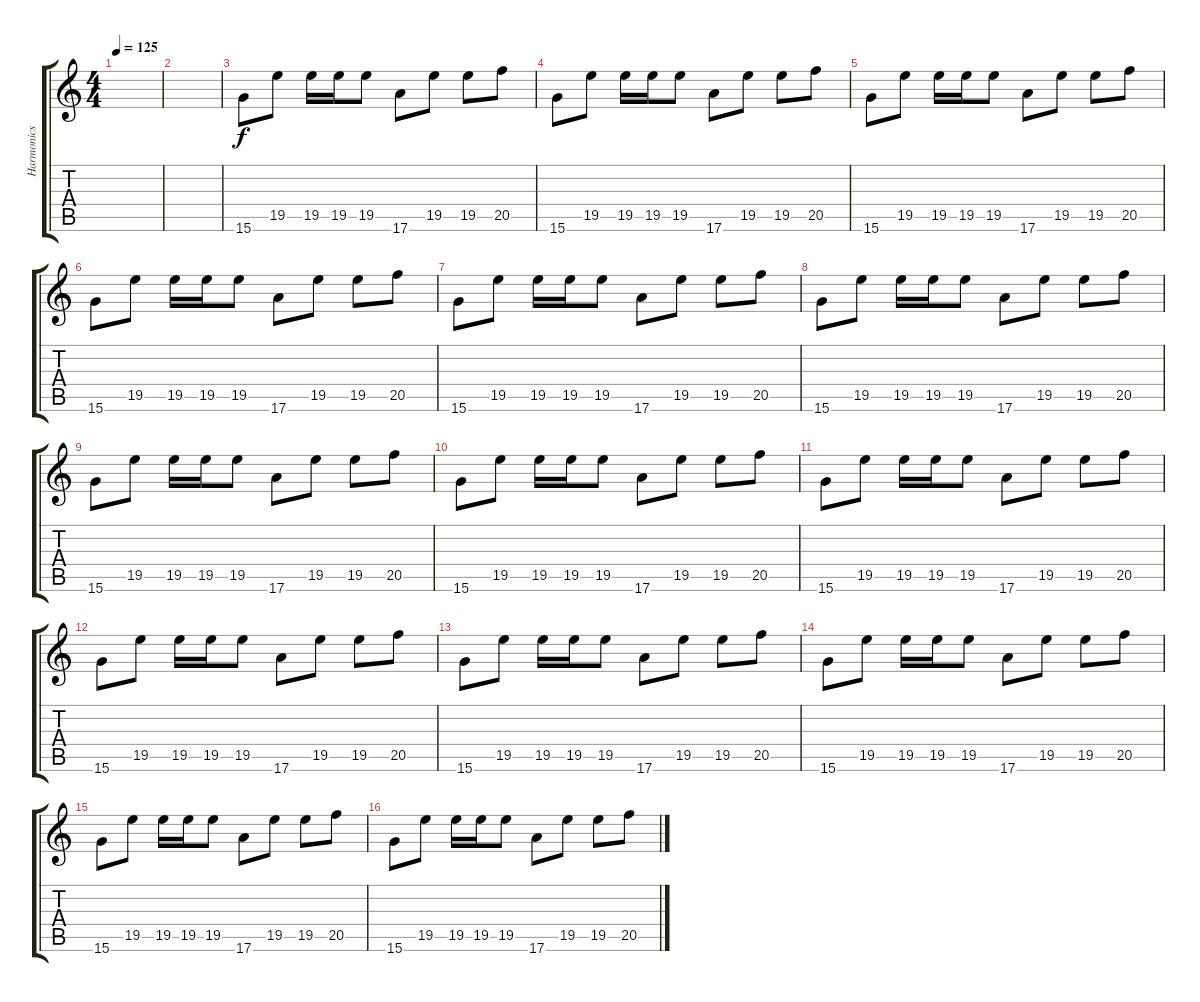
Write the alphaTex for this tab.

\track ("Harmonics" "Harmonics") {instrument guitarharmonics}
\staff {score tabs}
\tuning (E4 B3 G3 D3 A2 E2) {hide}
\ts (4 4)
\tempo 125
\clef g2
\ks c
|
|
15.6.8 19.5.8 19.5.16 19.5.16 19.5.8 17.6.8 19.5.8 19.5.8 20.5.8 |
15.6.8 19.5.8 19.5.16 19.5.16 19.5.8 17.6.8 19.5.8 19.5.8 20.5.8 |
15.6.8 19.5.8 19.5.16 19.5.16 19.5.8 17.6.8 19.5.8 19.5.8 20.5.8 |
15.6.8 19.5.8 19.5.16 19.5.16 19.5.8 17.6.8 19.5.8 19.5.8 20.5.8 |
15.6.8 19.5.8 19.5.16 19.5.16 19.5.8 17.6.8 19.5.8 19.5.8 20.5.8 |
15.6.8 19.5.8 19.5.16 19.5.16 19.5.8 17.6.8 19.5.8 19.5.8 20.5.8 |
15.6.8 19.5.8 19.5.16 19.5.16 19.5.8 17.6.8 19.5.8 19.5.8 20.5.8 |
15.6.8 19.5.8 19.5.16 19.5.16 19.5.8 17.6.8 19.5.8 19.5.8 20.5.8 |
15.6.8 19.5.8 19.5.16 19.5.16 19.5.8 17.6.8 19.5.8 19.5.8 20.5.8 |
15.6.8 19.5.8 19.5.16 19.5.16 19.5.8 17.6.8 19.5.8 19.5.8 20.5.8 |
15.6.8 19.5.8 19.5.16 19.5.16 19.5.8 17.6.8 19.5.8 19.5.8 20.5.8 |
15.6.8 19.5.8 19.5.16 19.5.16 19.5.8 17.6.8 19.5.8 19.5.8 20.5.8 |
15.6.8 19.5.8 19.5.16 19.5.16 19.5.8 17.6.8 19.5.8 19.5.8 20.5.8 |
15.6.8 19.5.8 19.5.16 19.5.16 19.5.8 17.6.8 19.5.8 19.5.8 20.5.8
